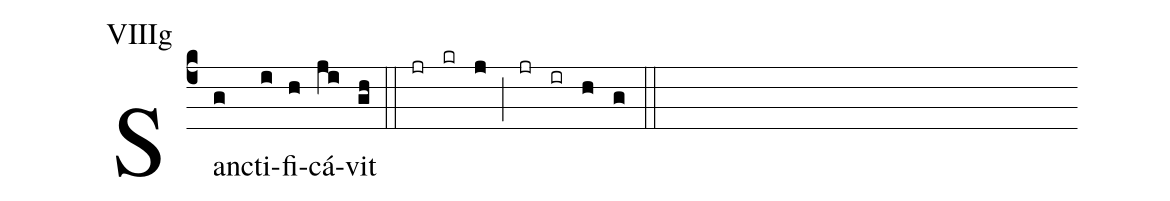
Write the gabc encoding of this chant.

annotation: VIIIg;
%%
(c4)Sanc(g)ti(i)fi(h)cá(ji)vit(gh) (::) (jr)(kr)(j)(;)(jr)(ir)(h)(g)(::)
